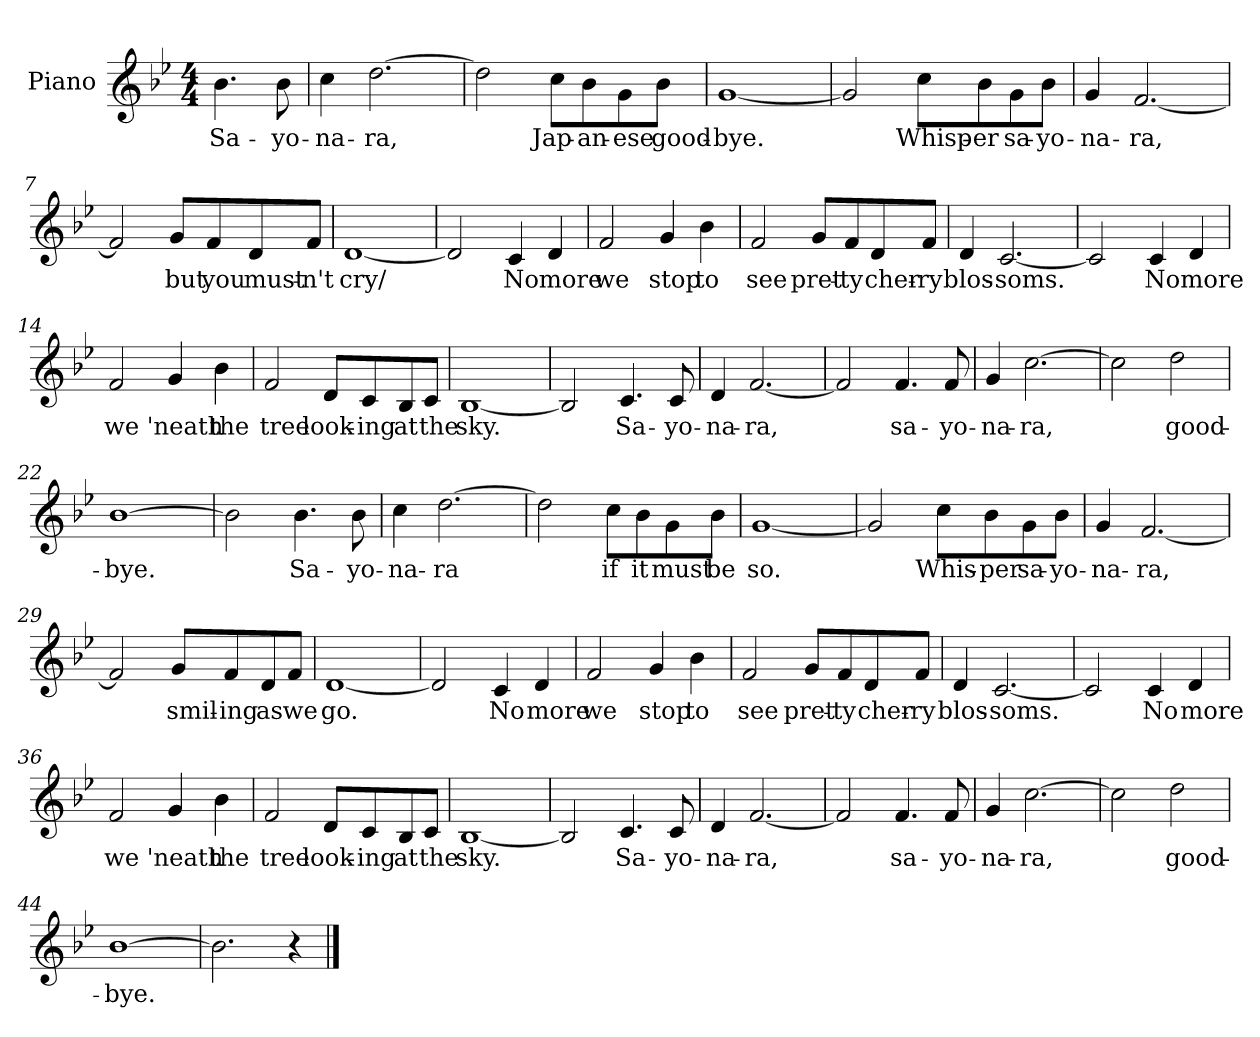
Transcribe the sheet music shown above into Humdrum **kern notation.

**kern	**text
*part1	*part1
*staff1	*staff1
*I"Piano	*
*I'Pno.	*
*clefG2	*
*k[b-e-]	*
*B-:	*
*M4/4	*
=1	=1
4.b-\	Sa-
8b-\	-yo-
=2	=2
4cc\	-na-
[2.dd\	-ra,
=3	=3
2dd\]	.
8cc\L	Jap-
8b-\	-an-
8g\	-ese
8b-\J	good-
=4	=4
[1g	-bye.
=5	=5
2g/]	.
8cc\L	Whisp-
8b-\	-er
8g\	sa-
8b-\J	-yo-
=6	=6
4g/	-na-
[2.f/	-ra,
!!LO:LB:g=z
=7	=7
2f/]	.
8g/L	but
8f/	you
8d/	must-
8f/J	-n't
=8	=8
[1d	cry/
=9	=9
2d/]	.
4c/	No
4d/	more
=10	=10
2f/	we
4g/	stop
4b-\	to
=11	=11
2f/	see
8g/L	pret-
8f/	-ty
8d/	cher-
8f/J	-ry
!!LO:LB:g=z
=12	=12
4d/	blos-
[2.c/	-soms.
=13	=13
2c/]	.
4c/	No
4d/	more
=14	=14
2f/	we
4g/	'neath
4b-\	the
=15	=15
2f/	tree
8d/L	look-
8c/	-ing
8B-/	at
8c/J	the
=16	=16
[1B-	sky.
!!LO:LB:g=z
=17	=17
2B-/]	.
4.c/	Sa-
8c/	-yo-
=18	=18
4d/	-na-
[2.f/	-ra,
=19	=19
2f/]	.
4.f/	sa-
8f/	-yo-
=20	=20
4g/	-na-
[2.cc\	-ra,
=21	=21
2cc\]	.
2dd\	good-
=22	=22
[1b-	-bye.
!!LO:LB:g=z
=23	=23
2b-\]	.
4.b-\	Sa-
8b-\	-yo-
=24	=24
4cc\	-na-
[2.dd\	-ra
=25	=25
2dd\]	.
8cc\L	if
8b-\	it
8g\	must
8b-\J	be
=26	=26
[1g	so.
=27	=27
2g/]	.
8cc\L	Whis-
8b-\	-per
8g\	sa-
8b-\J	-yo-
=28	=28
4g/	-na-
[2.f/	-ra,
!!LO:LB:g=z
=29	=29
2f/]	.
8g/L	smil-
8f/	-ing
8d/	as
8f/J	we
=30	=30
[1d	go.
=31	=31
2d/]	.
4c/	No
4d/	more
=32	=32
2f/	we
4g/	stop
4b-\	to
=33	=33
2f/	see
8g/L	pret-
8f/	-ty
8d/	cher-
8f/J	-ry
!!LO:LB:g=z
=34	=34
4d/	blos-
[2.c/	-soms.
=35	=35
2c/]	.
4c/	No
4d/	more
=36	=36
2f/	we
4g/	'neath
4b-\	the
=37	=37
2f/	tree
8d/L	look-
8c/	-ing
8B-/	at
8c/J	the
=38	=38
[1B-	sky.
=39	=39
2B-/]	.
4.c/	Sa-
8c/	-yo-
!!LO:LB:g=z
=40	=40
4d/	-na-
[2.f/	-ra,
=41	=41
2f/]	.
4.f/	sa-
8f/	-yo-
=42	=42
4g/	-na-
[2.cc\	-ra,
=43	=43
2cc\]	.
2dd\	good-
=44	=44
[1b-	-bye.
=45	=45
2.b-\]	.
4r	.
==	==
*-	*-
